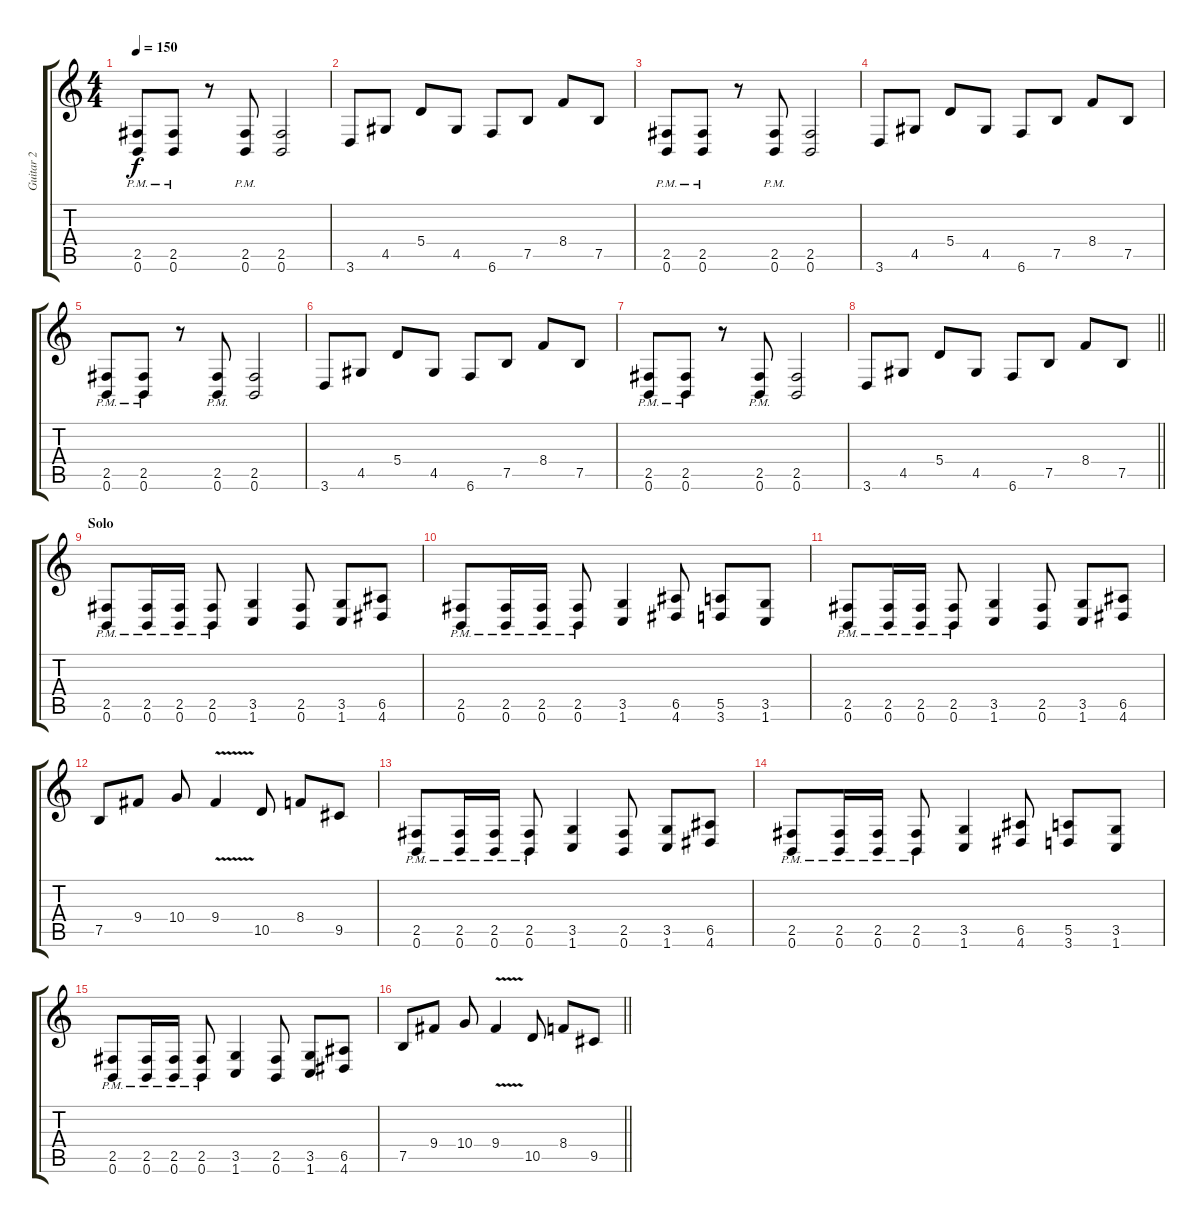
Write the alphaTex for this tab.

\track ("Guitar 2" "Guitar 2") {instrument distortionguitar}
\staff {score tabs}
\tuning (B3 Gb3 D3 A2 E2 B1) {hide}
\ts (4 4)
\tempo 150
\clef g2
\ks c
(2.5{pm} 0.6).8{dy f} (2.5{pm} 0.6).8 r.8 (2.5{pm} 0.6).8 (2.5 0.6).2 |
3.6.8 4.5.8 5.4.8 4.5.8 6.6.8 7.5.8 8.4.8 7.5.8 |
(2.5{pm} 0.6).8 (2.5{pm} 0.6).8 r.8 (2.5{pm} 0.6).8 (2.5 0.6).2 |
3.6.8 4.5.8 5.4.8 4.5.8 6.6.8 7.5.8 8.4.8 7.5.8 |
(2.5{pm} 0.6).8 (2.5{pm} 0.6).8 r.8 (2.5{pm} 0.6).8 (2.5 0.6).2 |
3.6.8 4.5.8 5.4.8 4.5.8 6.6.8 7.5.8 8.4.8 7.5.8 |
(2.5{pm} 0.6).8 (2.5{pm} 0.6).8 r.8 (2.5{pm} 0.6).8 (2.5 0.6).2 |
\barLineRight lightlight
3.6.8 4.5.8 5.4.8 4.5.8 6.6.8 7.5.8 8.4.8 7.5.8 |
\section ("" "Solo")
(2.5{pm} 0.6{pm}).8 (2.5{pm} 0.6{pm}).16 (2.5{pm} 0.6{pm}).16 (2.5{pm} 0.6{pm}).8 (3.5 1.6).4 (2.5 0.6).8 (3.5 1.6).8 (6.5 4.6).8 |
(2.5{pm} 0.6{pm}).8 (2.5{pm} 0.6{pm}).16 (2.5{pm} 0.6{pm}).16 (2.5{pm} 0.6{pm}).8 (3.5 1.6).4 (6.5 4.6).8 (5.5 3.6).8 (3.5 1.6).8 |
(2.5{pm} 0.6{pm}).8 (2.5{pm} 0.6{pm}).16 (2.5{pm} 0.6{pm}).16 (2.5{pm} 0.6{pm}).8 (3.5 1.6).4 (2.5 0.6).8 (3.5 1.6).8 (6.5 4.6).8 |
7.5.8 9.4.8 10.4.8 9.4{v}.4 10.5.8 8.4.8 9.5.8 |
(2.5{pm} 0.6{pm}).8 (2.5{pm} 0.6{pm}).16 (2.5{pm} 0.6{pm}).16 (2.5{pm} 0.6{pm}).8 (3.5 1.6).4 (2.5 0.6).8 (3.5 1.6).8 (6.5 4.6).8 |
(2.5{pm} 0.6{pm}).8 (2.5{pm} 0.6{pm}).16 (2.5{pm} 0.6{pm}).16 (2.5{pm} 0.6{pm}).8 (3.5 1.6).4 (6.5 4.6).8 (5.5 3.6).8 (3.5 1.6).8 |
(2.5{pm} 0.6{pm}).8 (2.5{pm} 0.6{pm}).16 (2.5{pm} 0.6{pm}).16 (2.5{pm} 0.6{pm}).8 (3.5 1.6).4 (2.5 0.6).8 (3.5 1.6).8 (6.5 4.6).8 |
\barLineRight lightlight
7.5.8 9.4.8 10.4.8 9.4{v}.4 10.5.8 8.4.8 9.5.8
